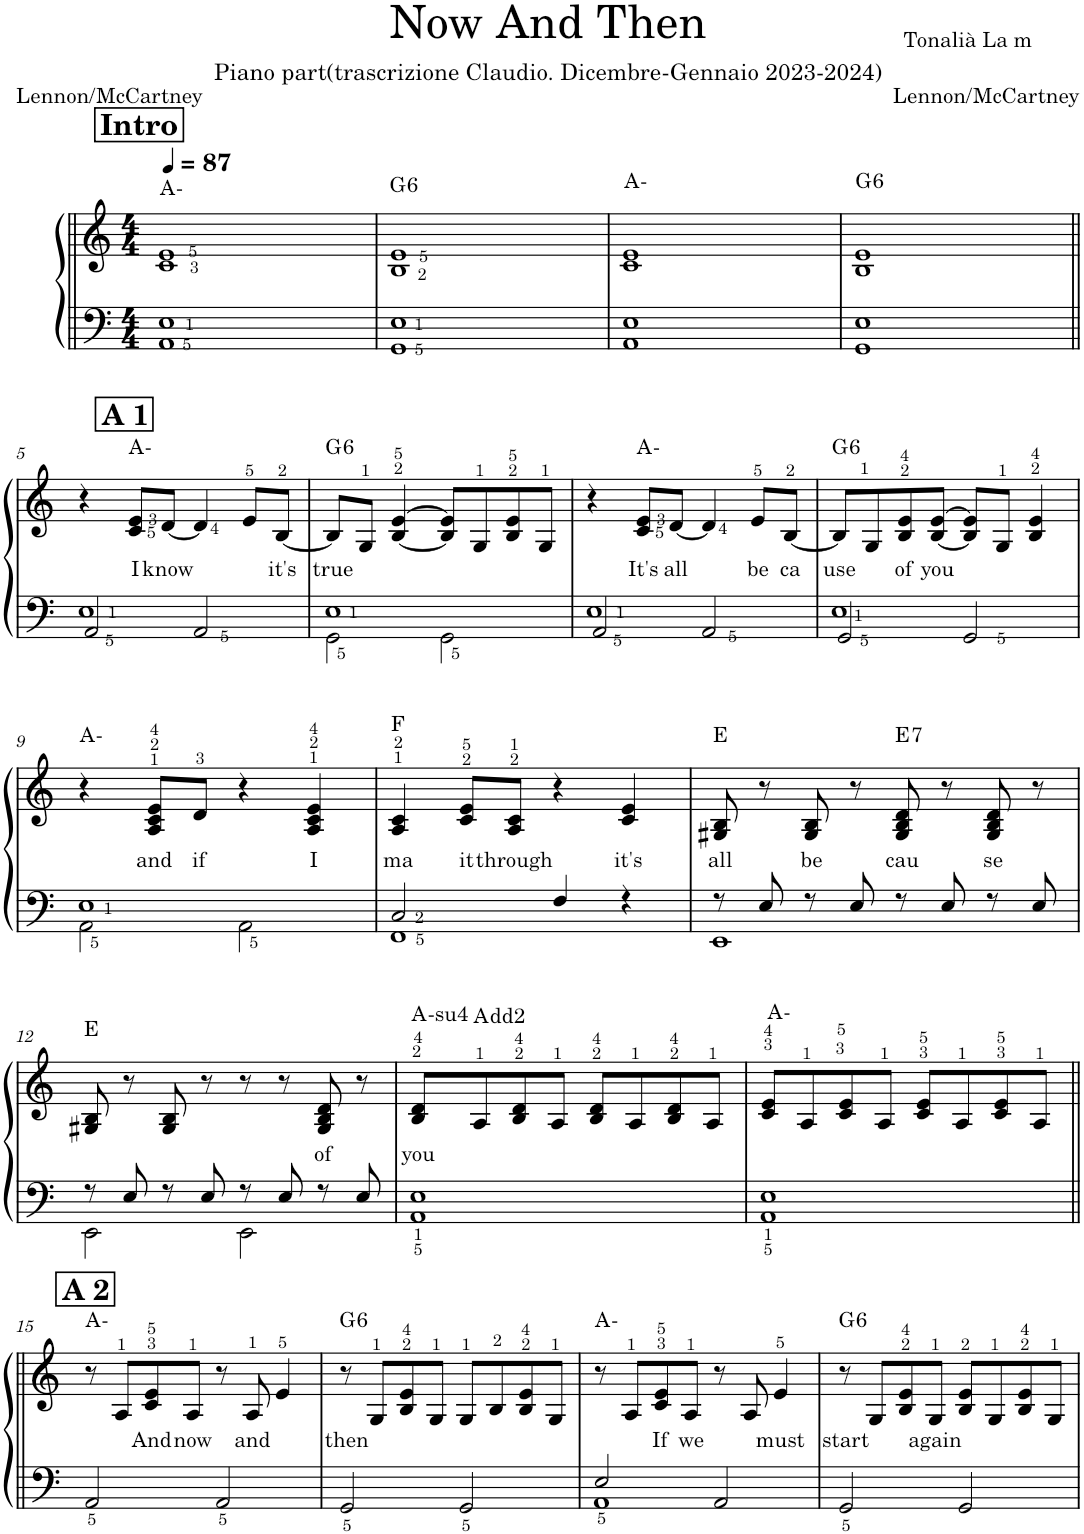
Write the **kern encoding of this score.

**kern	**kern	**text	**harte
*part1	*part1	*part1	*part1
*staff2	*staff1	*staff1	*
*I"Piano	*	*	*
*clefF4	*clefG2	*	*
*k[]	*k[]	*	*
*M4/4	*M4/4	*	*
*MM87	*MM87	*	*
!!LO:REH:place=s1:a:B:cj:fs=14:t=Intro
=1	=1	=1	=1
1AA 1E	1c 1e	.	A:min
=2	=2	=2	=2
!	!	!	!LO:H:kt=6
1GG 1E	1B 1e	.	G:maj6
=3	=3	=3	=3
1AA 1E	1c 1e	.	A:min
=4	=4	=4	=4
!	!	!	!LO:H:kt=6
1GG 1E	1B 1e	.	G:maj6
!!LO:LB:g=z
!!LO:REH:place=s1:a:B:cj:fs=14:t=A 1:qo=1
=5||	=5||	=5||	=5||
*^	*	*	*
2AA/	1E	4r	.	.
!	!	!	!LO:LY:b	!
.	.	8c/ 8e/L	I	A:min
!	!	!	!LO:LY:b	!
.	.	[8d/J	know	.
2AA/	.	4d/]	.	.
.	.	8e/L	.	.
!	!	!	!LO:LY:b	!
.	.	[8B/J	it's	.
=6	=6	=6	=6	=6
!	!	!	!LO:LY:b	!LO:H:kt=6
1E	2GG\	8B/L]	true	G:maj6
.	.	8G/J	.	.
.	.	[4B/ [4e/	.	.
.	2GG\	8B/] 8e/]L	.	.
.	.	8G/	.	.
.	.	8B/ 8e/	.	.
.	.	8G/J	.	.
=7	=7	=7	=7	=7
2AA/	1E	4r	.	.
!	!	!	!LO:LY:b	!
.	.	8c/ 8e/L	It's	A:min
!	!	!	!LO:LY:b	!
.	.	[8d/J	all	.
2AA/	.	4d/]	.	.
!	!	!	!LO:LY:b	!
.	.	8e/L	be	.
!	!	!	!LO:LY:b	!
.	.	[8B/J	ca	.
=8	=8	=8	=8	=8
!	!	!	!LO:LY:b	!LO:H:kt=6
2GG/	1E	8B/L]	use	G:maj6
.	.	8G/	.	.
!	!	!	!LO:LY:b	!
.	.	8B/ 8e/	of	.
!	!	!	!LO:LY:b	!
.	.	[8B/ [8e/J	you	.
2GG/	.	8B/] 8e/]L	.	.
.	.	8G/J	.	.
.	.	4B/ 4e/	.	.
!!LO:LB:g=z
=9	=9	=9	=9	=9
1E	2AA\	4r	.	A:min
!	!	!	!LO:LY:b	!
.	.	8A/ 8c/ 8e/L	and	.
!	!	!	!LO:LY:b	!
.	.	8d/J	if	.
.	2AA\	4r	.	.
!	!	!	!LO:LY:b	!
.	.	4A/ 4c/ 4e/	I	.
=10	=10	=10	=10	=10
!	!	!	!LO:LY:b	!
2C/	1FF	4A/ 4c/	ma	F:maj
!	!	!	!LO:LY:b	!
.	.	8c/ 8e/L	it	.
!	!	!	!LO:LY:b	!
.	.	8A/ 8c/J	through	.
4F/	.	4r	.	.
!	!	!	!LO:LY:b	!
4r	.	4c/ 4e/	it's	.
=11	=11	=11	=11	=11
!	!	!	!LO:LY:b	!
8r	1EE	8G#X/ 8B/	all	E:maj
8E/	.	8r	.	.
!	!	!	!LO:LY:b	!
8r	.	8G#/ 8B/	be	.
8E/	.	8r	.	.
!	!	!	!LO:LY:b	!LO:H:kt=7
8r	.	8G#/ 8B/ 8d/	cau	E:7
8E/	.	8r	.	.
!	!	!	!LO:LY:b	!
8r	.	8G#/ 8B/ 8d/	se	.
8E/	.	8r	.	.
!!LO:LB:g=z
=12	=12	=12	=12	=12
8r	2EE\	8G#X/ 8B/	.	E:maj
8E/	.	8r	.	.
8r	.	8G#/ 8B/	.	.
8E/	.	8r	.	.
8r	2EE\	8r	.	.
8E/	.	8r	.	.
!	!	!	!LO:LY:b	!
8r	.	8G#/ 8B/ 8d/	of	.
8E/	.	8r	.	.
*v	*v	*	*	*
=13	=13	=13	=13
!	!	!LO:LY:b	!
1AA 1E	8B/ 8d/L	you	A:min
!	!	!	!LO:H:kt=dd
.	8A/	.	.
.	8B/ 8d/	.	.
.	8A/J	.	.
.	8B/ 8d/L	.	.
.	8A/	.	.
.	8B/ 8d/	.	.
.	8A/J	.	.
=14	=14	=14	=14
1AA 1E	8c/ 8e/L	.	A:min
.	8A/	.	.
.	8c/ 8e/	.	.
.	8A/J	.	.
.	8c/ 8e/L	.	.
.	8A/	.	.
.	8c/ 8e/	.	.
.	8A/J	.	.
!!LO:LB:g=z
!!LO:REH:place=s1:a:B:cj:fs=14:t=A 2
=15||	=15||	=15||	=15||
2AA/	8r	.	A:min
.	8A/L	.	.
!	!	!LO:LY:b	!
.	8c/ 8e/	And	.
!	!	!LO:LY:b	!
.	8A/J	now	.
2AA/	8r	.	.
!	!	!LO:LY:b	!
.	8A/	and	.
.	4e/	.	.
=16	=16	=16	=16
!	!	!LO:LY:b	!LO:H:kt=6
2GG/	8r	then	G:maj6
.	8G/L	.	.
.	8B/ 8e/	.	.
.	8G/J	.	.
2GG/	8G/L	.	.
.	8B/	.	.
.	8B/ 8e/	.	.
.	8G/J	.	.
=17	=17	=17	=17
*^	*	*	*
2E/	1AA	8r	.	A:min
.	.	8A/L	.	.
!	!	!	!LO:LY:b	!
.	.	8c/ 8e/	If	.
!	!	!	!LO:LY:b	!
.	.	8A/J	we	.
2AA/	.	8r	.	.
.	.	8A/	.	.
!	!	!	!LO:LY:b	!
.	.	4e/	must	.
*v	*v	*	*	*
=18	=18	=18	=18
!	!	!LO:LY:b	!LO:H:kt=6
2GG/	8r	start	G:maj6
.	8G/L	.	.
.	8B/ 8e/	.	.
!	!	!LO:LY:b	!
.	8G/J	again	.
2GG/	8B/ 8e/L	.	.
.	8G/	.	.
.	8B/ 8e/	.	.
.	8G/J	.	.
=	=	=	=
*-	*-	*-	*-
